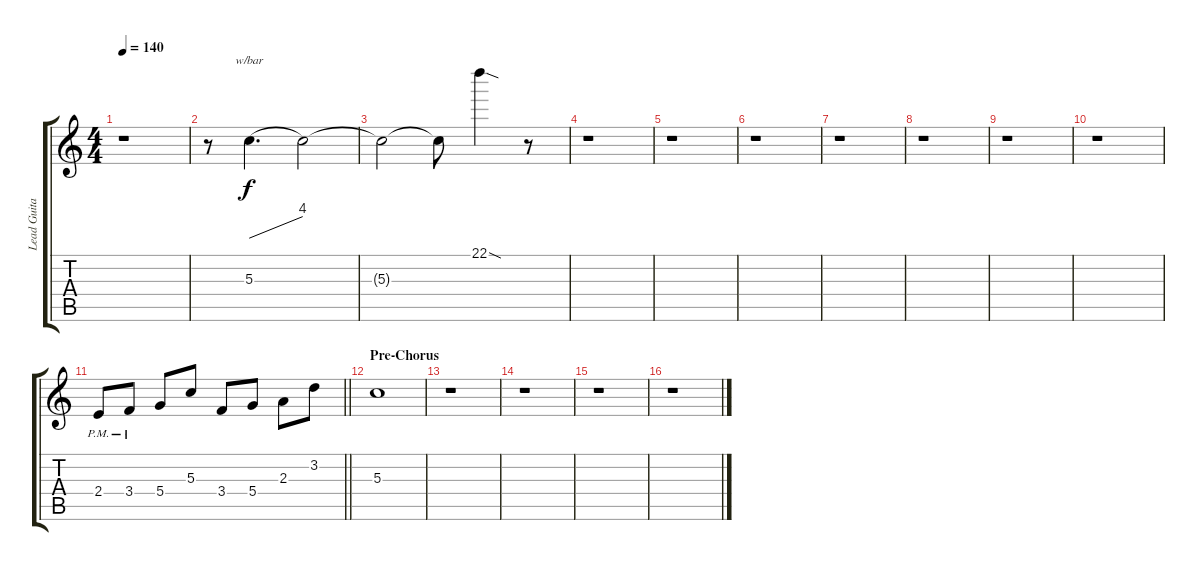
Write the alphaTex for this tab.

\track ("Lead Guitar" "Lead Guita") {instrument overdrivenguitar}
\staff {score tabs}
\tuning (E4 B3 G3 D3 A2 E2) {hide}
\ts (4 4)
\tempo 140
\clef g2
\ks c
r.1{dy f} |
r.8 5.3.4{d tbe (dive default 0 0 60 16)} 5.3{t}.2 |
5.3{t}.2 5.3{t}.8 22.1{sod}.4 r.8 |
r.1 |
r.1 |
r.1 |
r.1 |
r.1 |
r.1 |
r.1 |
\barLineRight lightlight
2.4{pm}.8 3.4{pm}.8 5.4.8 5.3.8 3.4.8 5.4.8 2.3.8 3.2.8 |
\section ("" "Pre-Chorus")
5.3.1 |
r.1 |
r.1 |
r.1 |
r.1
